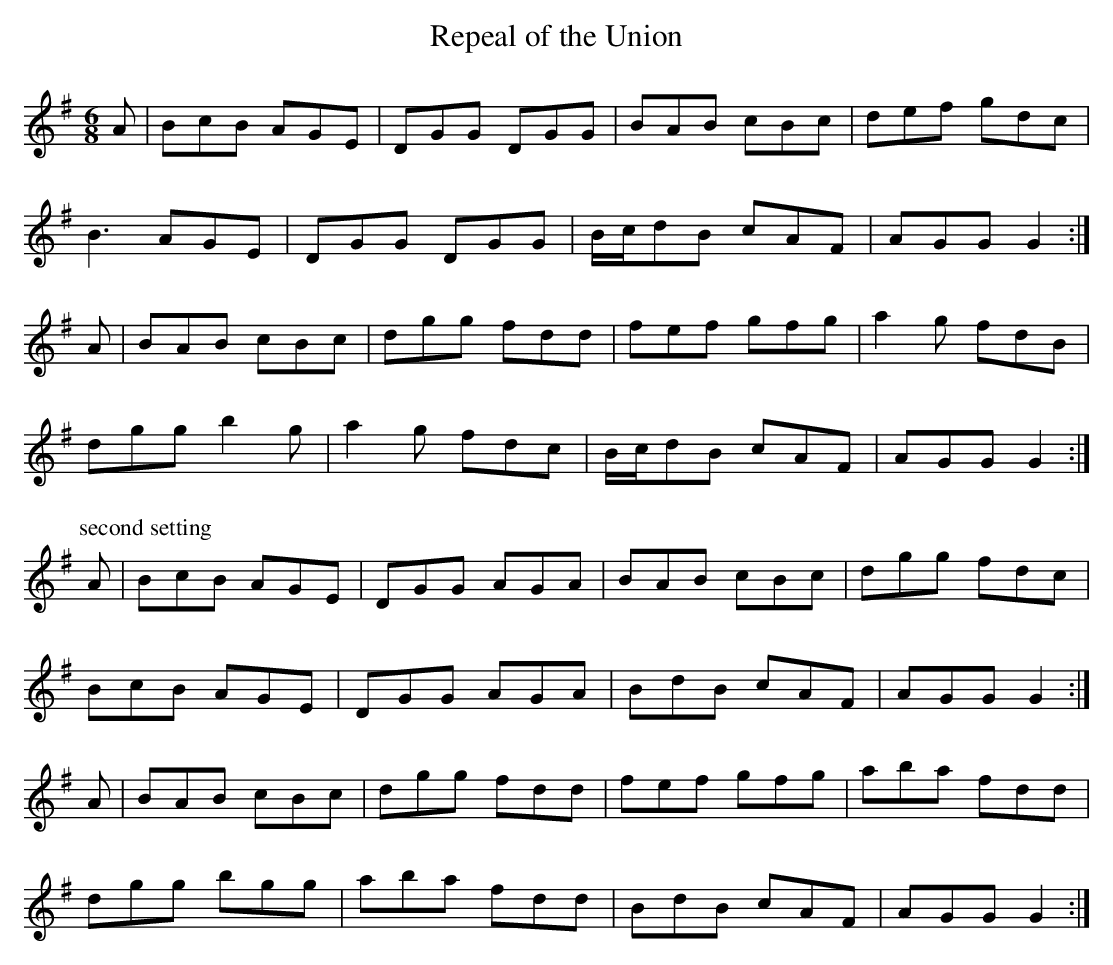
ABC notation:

X:1
T: Repeal of the Union
L: 1/8
M: 6/8
K: G
A | BcB AGE | DGG DGG | BAB cBc | def gdc |
B3 AGE | DGG DGG | B/c/dB cAF | AGG G2 :|
A | BAB cBc | dgg fdd | fef gfg | a2g fdB |
dgg b2g | a2g fdc | B/c/dB cAF | AGG G2 :|
P: second setting
A| BcB AGE | DGG AGA | BAB cBc | dgg fdc |
BcB AGE | DGG AGA | BdB cAF | AGG G2 :|
A | BAB cBc | dgg fdd | fef gfg | aba fdd |
dgg bgg | aba fdd | BdB cAF | AGG G2 :|
